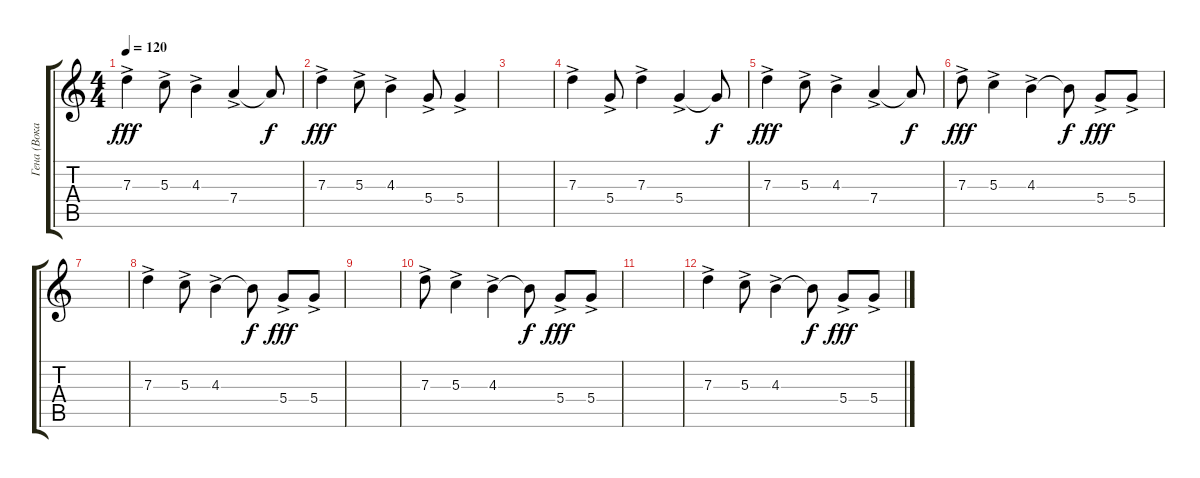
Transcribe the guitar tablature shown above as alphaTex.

\track ("Гена (Вокал)" "Гена (Вока") {instrument electricguitarjazz}
\staff {score tabs}
\tuning (E4 B3 G3 D3 A2 E2) {hide}
\ts (4 4)
\tempo 120
\clef g2
\ks c
7.3{ac}.4{dy fff} 5.3{ac}.8 4.3{ac}.4 7.4{ac}.4 7.4{t}.8{dy f} |
7.3{ac}.4{dy fff} 5.3{ac}.8 4.3{ac}.4 5.4{ac}.8 5.4{ac}.4 |
|
7.3{ac}.4 5.4{ac}.8 7.3{ac}.4 5.4{ac}.4 5.4{t}.8{dy f} |
7.3{ac}.4{dy fff} 5.3{ac}.8 4.3{ac}.4 7.4{ac}.4 7.4{t}.8{dy f} |
7.3{ac}.8{dy fff} 5.3{ac}.4 4.3{ac}.4 4.3{t}.8{dy f} 5.4{ac}.8{dy fff} 5.4{ac}.8 |
|
7.3{ac}.4 5.3{ac}.8 4.3{ac}.4 4.3{t}.8{dy f} 5.4{ac}.8{dy fff} 5.4{ac}.8 |
|
7.3{ac}.8 5.3{ac}.4 4.3{ac}.4 4.3{t}.8{dy f} 5.4{ac}.8{dy fff} 5.4{ac}.8 |
|
7.3{ac}.4 5.3{ac}.8 4.3{ac}.4 4.3{t}.8{dy f} 5.4{ac}.8{dy fff} 5.4{ac}.8
